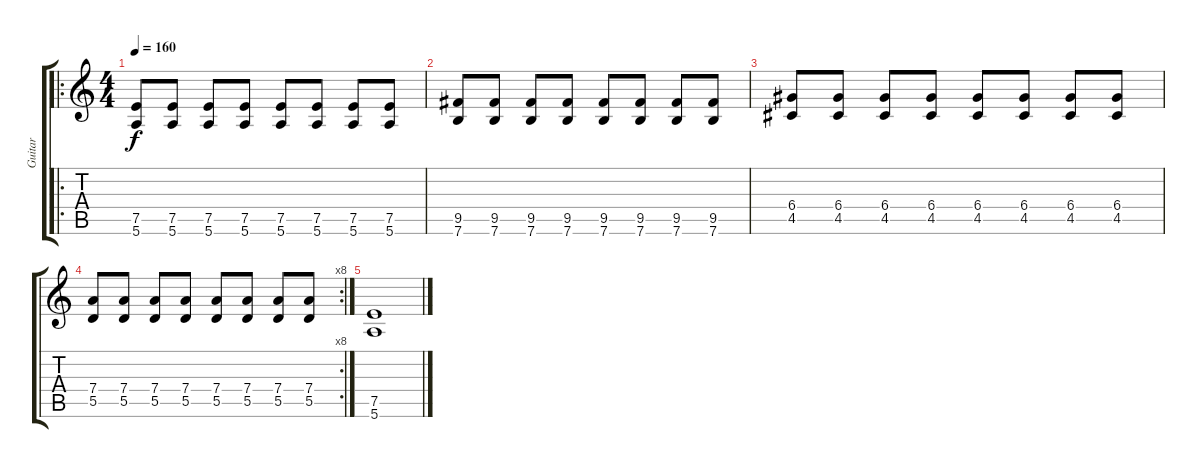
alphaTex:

\track ("Guitar " "Guitar ") {instrument distortionguitar}
\staff {score tabs}
\tuning (E4 B3 G3 D3 A2 E2) {hide}
\ro
\ts (4 4)
\tempo 160
\clef g2
\ks c
(7.5 5.6).8{dy f} (7.5 5.6).8 (7.5 5.6).8 (7.5 5.6).8 (7.5 5.6).8 (7.5 5.6).8 (7.5 5.6).8 (7.5 5.6).8 |
(9.5 7.6).8 (9.5 7.6).8 (9.5 7.6).8 (9.5 7.6).8 (9.5 7.6).8 (9.5 7.6).8 (9.5 7.6).8 (9.5 7.6).8 |
(6.4 4.5).8 (6.4 4.5).8 (6.4 4.5).8 (6.4 4.5).8 (6.4 4.5).8 (6.4 4.5).8 (6.4 4.5).8 (6.4 4.5).8 |
\rc 8
(7.4 5.5).8 (7.4 5.5).8 (7.4 5.5).8 (7.4 5.5).8 (7.4 5.5).8 (7.4 5.5).8 (7.4 5.5).8 (7.4 5.5).8 |
(7.5 5.6).1
